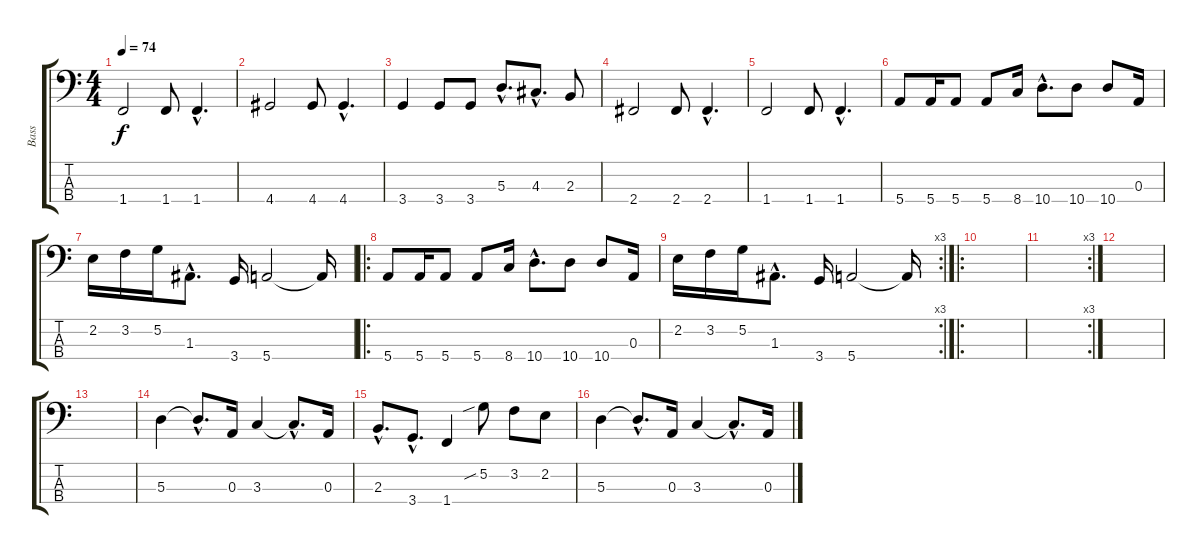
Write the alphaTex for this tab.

\track ("Bass" "Bass") {instrument fretlessbass}
\staff {score tabs}
\tuning (G2 D2 A1 E1) {hide}
\ts (4 4)
\tempo 74
\clef f4
\ks c
1.4.2{dy f} 1.4.8 1.4{hac}.4{d} |
4.4.2 4.4.8 4.4{hac}.4{d} |
3.4.4 3.4.8 3.4.8 5.3{hac}.8{d} 4.3{hac}.8{d} 2.3.8 |
2.4.2 2.4.8 2.4{hac}.4{d} |
1.4.2 1.4.8 1.4{hac}.4{d} |
5.4.8 5.4.16 5.4.8 5.4.8 8.4.16 10.4{hac}.8{d} 10.4.8 10.4.8 0.3.16 |
2.2.16 3.2.16 5.2.16 1.3{hac}.8{d} 3.4.16 5.4.2 5.4{t}.16 |
\ro
5.4.8 5.4.16 5.4.8 5.4.8 8.4.16 10.4{hac}.8{d} 10.4.8 10.4.8 0.3.16 |
\rc 3
2.2.16 3.2.16 5.2.16 1.3{hac}.8{d} 3.4.16 5.4.2 5.4{t}.16 |
\ro
|
\rc 3
|
|
|
5.3.4 5.3{hac t}.8{d} 0.3.16 3.3.4 3.3{hac t}.8{d} 0.3.16 |
2.3{hac}.8{d} 3.4{hac}.8{d} 1.4.4 5.2{sib}.8 3.2.8 2.2.8 |
5.3.4 5.3{hac t}.8{d} 0.3.16 3.3.4 3.3{hac t}.8{d} 0.3.16
